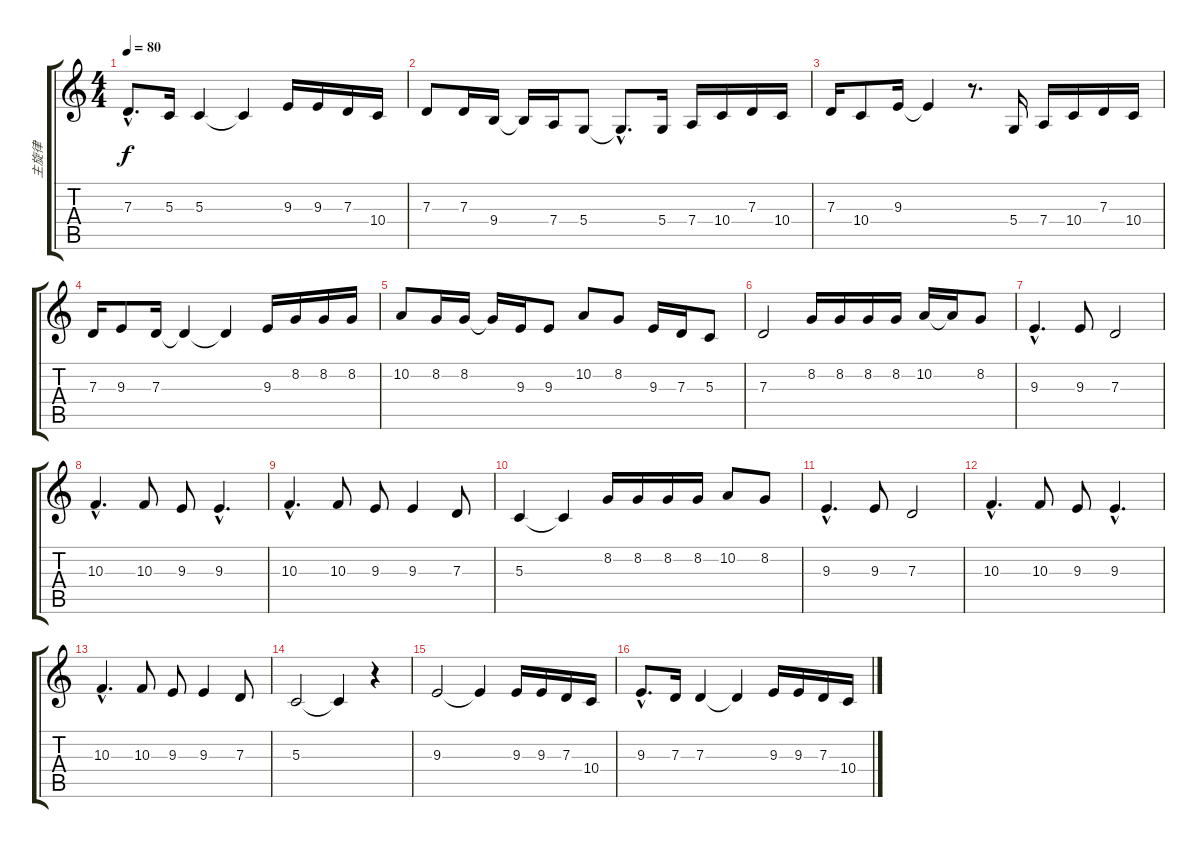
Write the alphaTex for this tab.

\track ("主旋律" "主旋律") {instrument bassoon}
\staff {score tabs}
\tuning (E4 B3 G3 D3 A2 E2) {hide}
\ts (4 4)
\tempo 80
\clef g2
\ks c
7.3{hac}.8{d dy f} 5.3.16 5.3.4 5.3{t}.4 9.3.16 9.3.16 7.3.16 10.4.16 |
7.3.8 7.3.16 9.4.16 9.4{t}.16 7.4.16 5.4.8 5.4{hac t}.8{d} 5.4.16 7.4.16 10.4.16 7.3.16 10.4.16 |
7.3.16 10.4.8 9.3.16 9.3{t}.4 r.8{d} 5.4.16 7.4.16 10.4.16 7.3.16 10.4.16 |
7.3.16 9.3.8 7.3.16 7.3{t}.4 7.3{t}.4 9.3.16 8.2.16 8.2.16 8.2.16 |
10.2.8 8.2.16 8.2.16 8.2{t}.16 9.3.16 9.3.8 10.2.8 8.2.8 9.3.16 7.3.16 5.3.8 |
7.3.2 8.2.16 8.2.16 8.2.16 8.2.16 10.2.16 10.2{t}.16 8.2.8 |
9.3{hac}.4{d} 9.3.8 7.3.2 |
10.3{hac}.4{d} 10.3.8 9.3.8 9.3{hac}.4{d} |
10.3{hac}.4{d} 10.3.8 9.3.8 9.3.4 7.3.8 |
5.3.4 5.3{t}.4 8.2.16 8.2.16 8.2.16 8.2.16 10.2.8 8.2.8 |
9.3{hac}.4{d} 9.3.8 7.3.2 |
10.3{hac}.4{d} 10.3.8 9.3.8 9.3{hac}.4{d} |
10.3{hac}.4{d} 10.3.8 9.3.8 9.3.4 7.3.8 |
5.3.2 5.3{t}.4 r.4 |
9.3.2 9.3{t}.4 9.3.16 9.3.16 7.3.16 10.4.16 |
9.3{hac}.8{d} 7.3.16 7.3.4 7.3{t}.4 9.3.16 9.3.16 7.3.16 10.4.16
